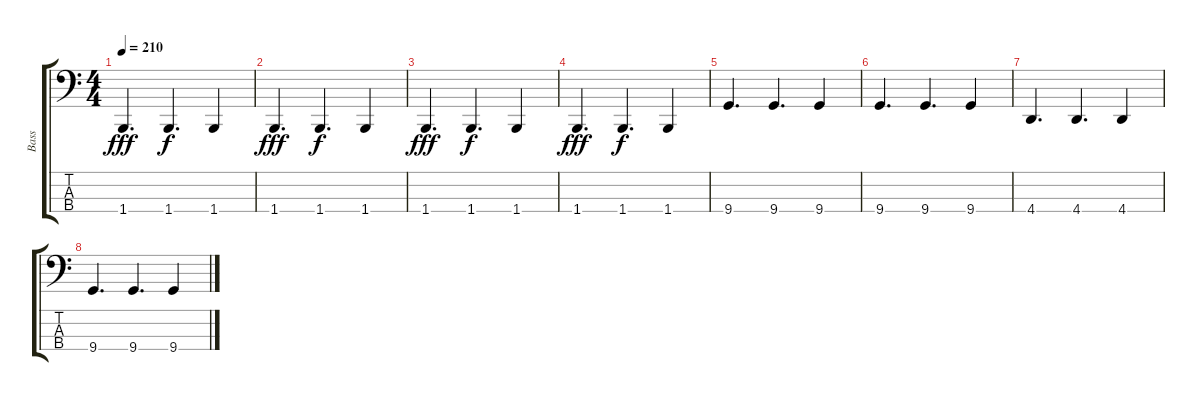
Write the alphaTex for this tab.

\track ("Bass" "Bass") {instrument electricbasspick}
\staff {score tabs}
\tuning (Eb2 Bb1 F1 Bb0) {hide}
\ts (4 4)
\tempo 210
\clef f4
\ks c
1.4.4{d dy fff} 1.4.4{d dy f} 1.4.4 |
1.4.4{d dy fff} 1.4.4{d dy f} 1.4.4 |
1.4.4{d dy fff} 1.4.4{d dy f} 1.4.4 |
1.4.4{d dy fff} 1.4.4{d dy f} 1.4.4 |
9.4.4{d} 9.4.4{d} 9.4.4 |
9.4.4{d} 9.4.4{d} 9.4.4 |
4.4.4{d} 4.4.4{d} 4.4.4 |
9.4.4{d} 9.4.4{d} 9.4.4
